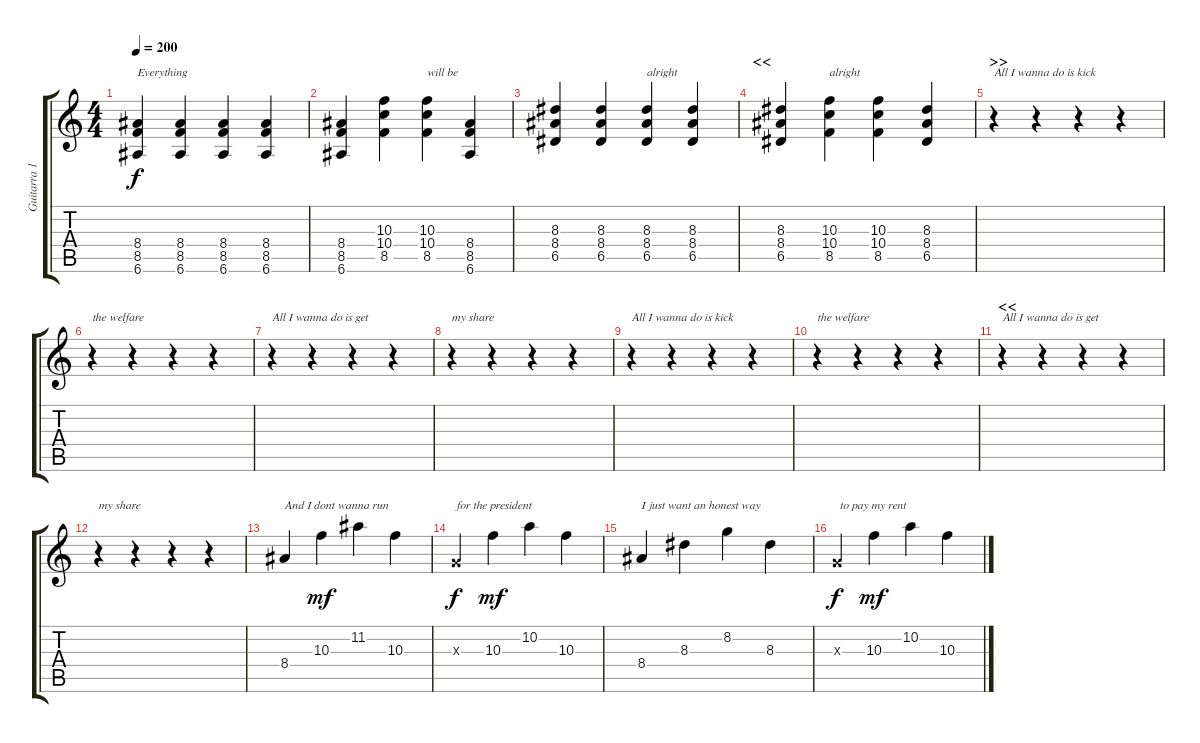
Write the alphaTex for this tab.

\track ("Guitarra 1" "Guitarra 1") {instrument distortionguitar}
\staff {score tabs}
\tuning (E4 B3 G3 D3 A2 E2) {hide}
\ts (4 4)
\tempo 200
\clef g2
\ks c
(8.4 8.5 6.6).4{txt "Everything " dy f} (8.4 8.5 6.6).4 (8.4 8.5 6.6).4 (8.4 8.5 6.6).4 |
(8.4 8.5 6.6).4 (10.3 10.4 8.5).4 (10.3 10.4 8.5).4{txt "will be"} (8.4 8.5 6.6).4 |
(8.3 8.4 6.5).4 (8.3 8.4 6.5).4 (8.3 8.4 6.5).4{txt "alright"} (8.3 8.4 6.5).4 |
\section ("" "<<")
(8.3 8.4 6.5).4 (10.3 10.4 8.5).4{txt "alright"} (10.3 10.4 8.5).4 (8.3 8.4 6.5).4 |
\section ("" ">>")
r.4{txt "All I wanna do is kick "} r.4 r.4 r.4 |
r.4{txt "the welfare"} r.4 r.4 r.4 |
r.4{txt "All I wanna do is get "} r.4 r.4 r.4 |
r.4{txt "my share"} r.4 r.4 r.4 |
r.4{txt "All I wanna do is kick "} r.4 r.4 r.4 |
r.4{txt "the welfare"} r.4 r.4 r.4 |
\section ("" "<<")
r.4{txt "All I wanna do is get "} r.4 r.4 r.4 |
r.4{txt "my share"} r.4 r.4 r.4 |
8.4.4{txt "And I dont wanna run "} 10.3.4{dy mf} 11.2.4 10.3.4 |
0.3{x}.4{txt "for the president" dy f} 10.3.4{dy mf} 10.2.4 10.3.4 |
8.4.4{txt "I just want an honest way "} 8.3.4 8.2.4 8.3.4 |
0.3{x}.4{txt " to pay my rent" dy f} 10.3.4{dy mf} 10.2.4 10.3.4
